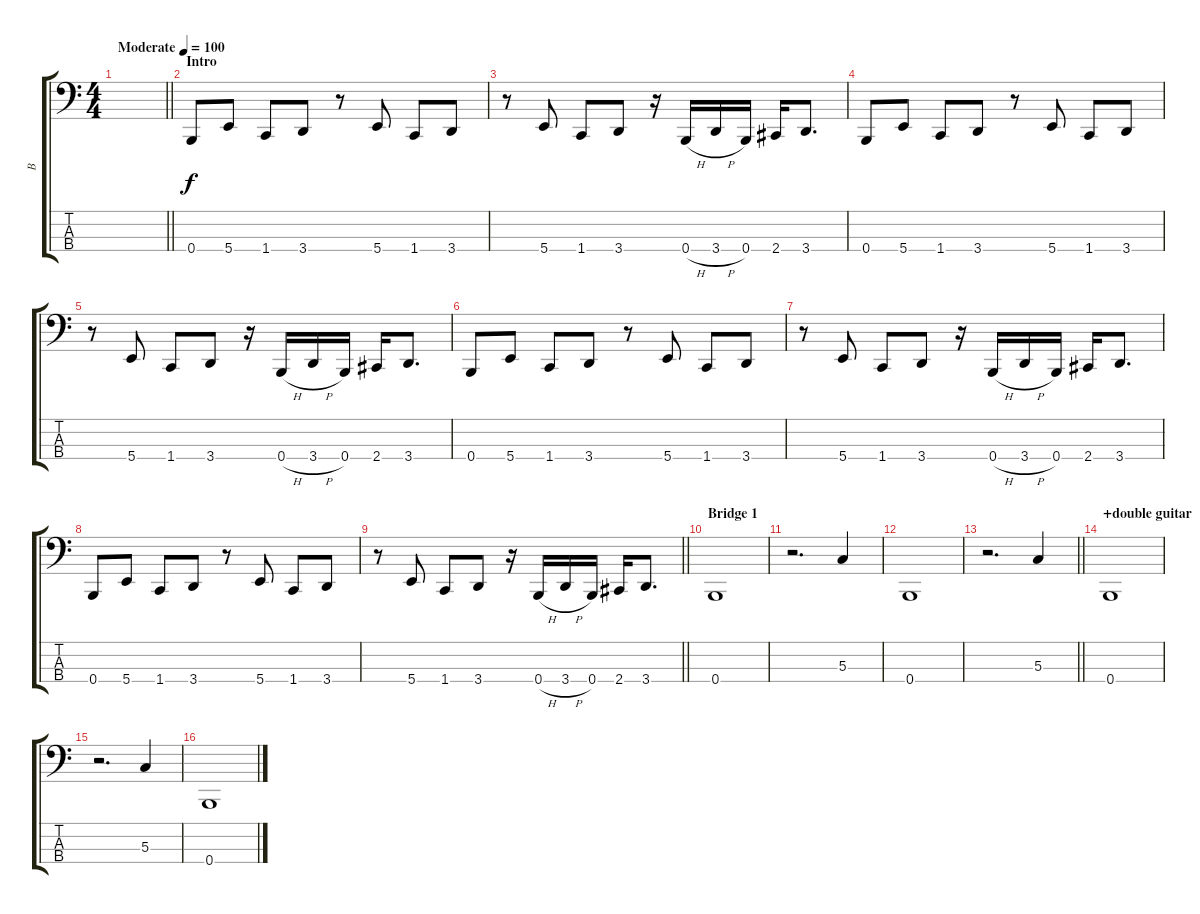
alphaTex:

\track ("B" "B") {instrument electricbassfinger}
\staff {score tabs}
\tuning (F2 C2 G1 B0) {hide}
\ts (4 4)
\tempo (100 "Moderate")
\clef f4
\barLineRight lightlight
\ks c
|
\section ("" "Intro")
0.4.8 5.4.8 1.4.8 3.4.8 r.8 5.4.8 1.4.8 3.4.8 |
r.8 5.4.8 1.4.8 3.4.8 r.16 0.4{h}.16 3.4{h}.16 0.4.16 2.4.16 3.4.8{d} |
0.4.8 5.4.8 1.4.8 3.4.8 r.8 5.4.8 1.4.8 3.4.8 |
r.8 5.4.8 1.4.8 3.4.8 r.16 0.4{h}.16 3.4{h}.16 0.4.16 2.4.16 3.4.8{d} |
0.4.8 5.4.8 1.4.8 3.4.8 r.8 5.4.8 1.4.8 3.4.8 |
r.8 5.4.8 1.4.8 3.4.8 r.16 0.4{h}.16 3.4{h}.16 0.4.16 2.4.16 3.4.8{d} |
0.4.8 5.4.8 1.4.8 3.4.8 r.8 5.4.8 1.4.8 3.4.8 |
\barLineRight lightlight
r.8 5.4.8 1.4.8 3.4.8 r.16 0.4{h}.16 3.4{h}.16 0.4.16 2.4.16 3.4.8{d} |
\section ("" "Bridge 1")
0.4.1 |
r.2{d} 5.3.4 |
0.4.1 |
\barLineRight lightlight
r.2{d} 5.3.4 |
\section ("" "+double guitar")
0.4.1 |
r.2{d} 5.3.4 |
0.4.1
